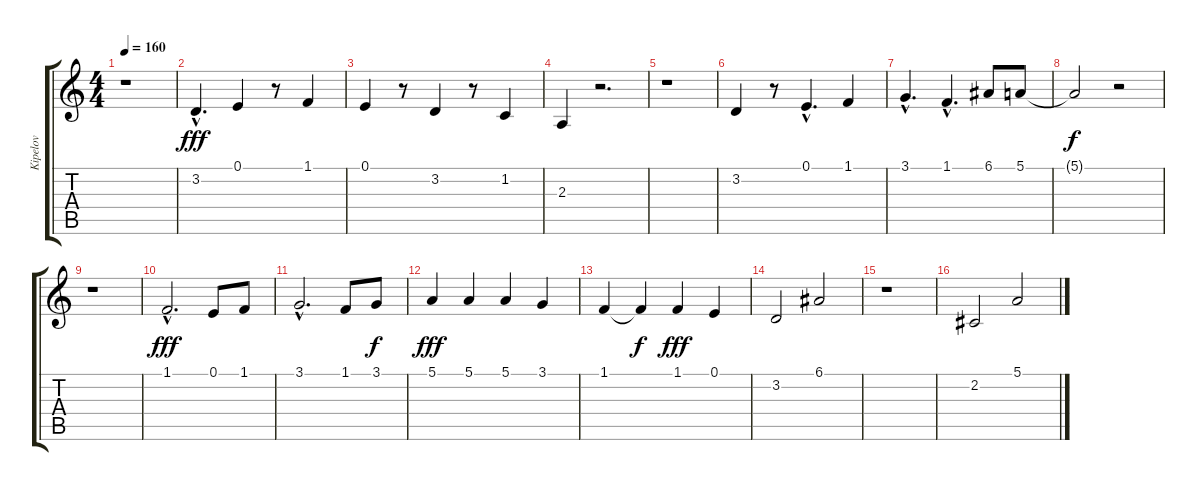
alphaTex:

\track ("Kipelov" "Kipelov") {instrument tenorsax}
\staff {score tabs}
\tuning (E4 B3 G3 D3 A2 E2) {hide}
\ts (4 4)
\tempo 160
\clef g2
\ks c
r.1{dy f} |
3.2{hac}.4{d dy fff} 0.1.4 r.8 1.1.4 |
0.1.4 r.8 3.2.4 r.8 1.2.4 |
2.3.4 r.2{d} |
r.1 |
3.2.4 r.8 0.1{hac}.4{d} 1.1.4 |
3.1{hac}.4{d} 1.1{hac}.4{d} 6.1.8 5.1.8 |
5.1{t}.2{dy f} r.2 |
r.1 |
1.1{hac}.2{d dy fff} 0.1.8 1.1.8 |
3.1{hac}.2{d} 1.1.8 3.1.8{dy f} |
5.1.4{dy fff} 5.1.4 5.1.4 3.1.4 |
1.1.4 1.1{t}.4{dy f} 1.1.4{dy fff} 0.1.4 |
3.2.2 6.1.2 |
r.1 |
2.2.2 5.1.2
